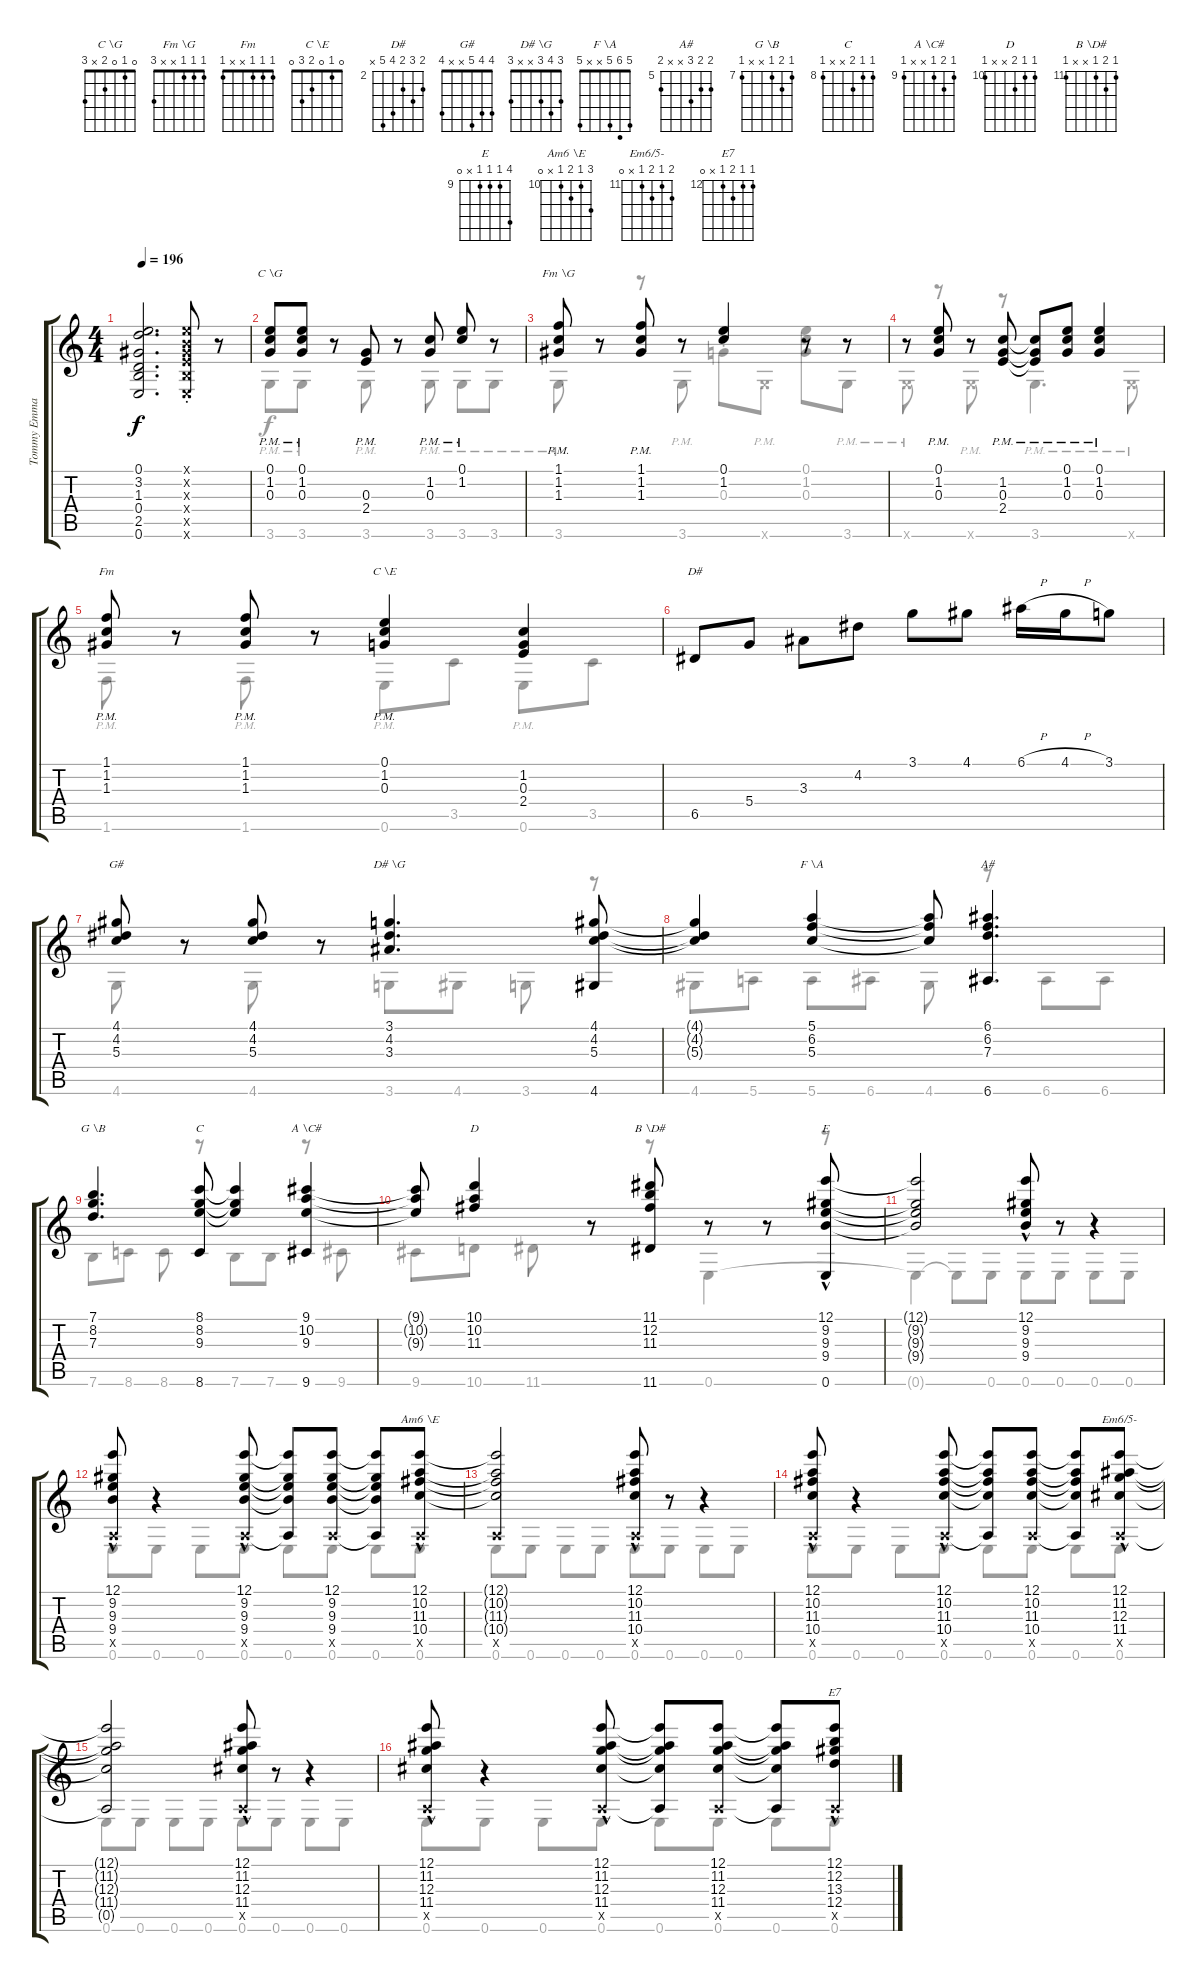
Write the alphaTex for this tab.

\track ("Tommy Emmanuel" "Tommy Emma") {instrument acousticguitarsteel}
\staff {score tabs}
\tuning (E4 B3 G3 D3 A2 E2) {hide}
\chord ("C \\G" 0 1 0 2 x 3)
\chord ("Fm \\G" 1 1 1 x x 3)
\chord ("Fm" 1 1 1 x x 1)
\chord ("C \\E" 0 1 0 2 3 0)
\chord ("D#" 3 4 3 5 6 x) {firstfret 2}
\chord ("G#" 4 4 5 x x 4)
\chord ("D# \\G" 3 4 3 x x 3)
\chord ("F \\A" 5 6 5 x x 5)
\chord ("A#" 6 6 7 x x 6) {firstfret 5}
\chord ("G \\B" 7 8 7 x x 7) {firstfret 7}
\chord ("C" 8 8 9 x x 8) {firstfret 8}
\chord ("A \\C#" 9 10 9 x x 9) {firstfret 9}
\chord ("D" 10 10 11 x x 10) {firstfret 10}
\chord ("B \\D#" 11 12 11 x x 11) {firstfret 11}
\chord ("E" 12 9 9 9 x 0) {firstfret 9}
\chord ("Am6 \\E" 12 10 11 10 x 0) {firstfret 10}
\chord ("Em6/5-" 12 11 12 11 x 0) {firstfret 11}
\chord ("E7" 12 12 13 12 x 0) {firstfret 12}
\voice
\ts (4 4)
\tempo 196
\clef g2
\ks c
(0.1 3.2 1.3 0.4 2.5 0.6).2{d dy f} (0.1{st x} 0.2{st x} 1.3{st x} 2.4{st x} 2.5{st x} 0.6{st x}).8 r.8 |
(0.1{pm} 1.2{pm} 0.3{pm}).8{ch "C \\G"} (0.1{pm} 1.2{pm} 0.3{pm}).8 r.8 (0.3{pm} 2.4{pm}).8 r.8 (1.2{pm} 0.3{pm}).8 (0.1{pm} 1.2{pm}).8 r.8 |
(1.1{pm} 1.2{pm} 1.3{pm}).8{ch "Fm \\G"} r.8 (1.1{pm} 1.2{pm} 1.3{pm}).8 r.8 (0.1 1.2).4 r.8 r.8 |
r.8 (0.1{pm} 1.2{pm} 0.3{pm}).8 r.8 (1.2{pm} 0.3{pm} 2.4{pm}).8 (1.2{pm t} 0.3{pm t} 2.4{pm t}).8 (0.1{pm} 1.2{pm} 0.3{pm}).8 (0.1{pm} 1.2{pm} 0.3{pm}).4 |
(1.1{pm} 1.2{pm} 1.3{pm}).8{ch "Fm"} r.8 (1.1{pm} 1.2{pm} 1.3{pm}).8 r.8 (0.1{pm} 1.2{pm} 0.3{pm}).4{ch "C \\E"} (1.2 0.3 2.4).4 |
6.5.8{ch "D#"} 5.4.8 3.3.8 4.2.8 3.1.8 4.1.8 6.1{h}.16 4.1{h}.16 3.1.8 |
(4.1 4.2 5.3).8{ch "G#"} r.8 (4.1 4.2 5.3).8 r.8 (3.1 4.2 3.3).4{d ch "D# \\G"} (4.1 4.2 5.3 4.6).8 |
(4.1{t} 4.2{t} 5.3{t}).4 (5.1 6.2 5.3).4{ch "F \\A"} (5.1{t} 6.2{t} 5.3{t}).8 (6.1 6.2 7.3 6.6).4{d ch "A#"} |
(7.1 8.2 7.3).4{d ch "G \\B"} (8.1 8.2 9.3 8.6).8{ch "C"} (8.1{t} 8.2{t} 9.3{t}).4 (9.1 10.2 9.3 9.6).4{ch "A \\C#"} |
(9.1{t} 10.2{t} 9.3{t}).8 (10.1 10.2 11.3).4{ch "D"} r.8 (11.1 12.2 11.3 11.6).8{ch "B \\D#"} r.8 r.8 (12.1{hac} 9.2{hac} 9.3{hac} 9.4{hac} 0.6).8{ch "E"} |
(12.1{t} 9.2{t} 9.3{t} 9.4{t}).2 (12.1{hac} 9.2{hac} 9.3{hac} 9.4{hac}).8 r.8 r.4 |
(12.1{hac} 9.2{hac} 9.3{hac} 9.4{hac} 0.5{hac x}).8 r.4 (12.1{hac} 9.2{hac} 9.3{hac} 9.4{hac} 0.5{hac x}).8 (12.1{t} 9.2{t} 9.3{t} 9.4{t} 0.5{t}).8 (12.1 9.2 9.3 9.4 0.5{x}).8 (12.1{t} 9.2{t} 9.3{t} 9.4{t} 0.5{t}).8 (12.1{hac} 10.2{hac} 11.3{hac} 10.4{hac} 0.5{hac x}).8{ch "Am6 \\E"} |
(12.1{t} 10.2{t} 11.3{t} 10.4{t} 0.5{x}).2 (12.1{hac} 10.2{hac} 11.3{hac} 10.4{hac} 0.5{hac x}).8 r.8 r.4 |
(12.1{hac} 10.2{hac} 11.3{hac} 10.4{hac} 0.5{hac x}).8 r.4 (12.1{hac} 10.2{hac} 11.3{hac} 10.4{hac} 0.5{hac x}).8 (12.1{t} 10.2{t} 11.3{t} 10.4{t} 0.5{t}).8 (12.1 10.2 11.3 10.4 0.5{x}).8 (12.1{t} 10.2{t} 11.3{t} 10.4{t} 0.5{t}).8 (12.1{hac} 11.2{hac} 12.3{hac} 11.4{hac} 0.5{hac x}).8{ch "Em6/5-"} |
(12.1{t} 11.2{t} 12.3{t} 11.4{t} 0.5{t}).2 (12.1{hac} 11.2{hac} 12.3{hac} 11.4{hac} 0.5{hac x}).8 r.8 r.4 |
(12.1{hac} 11.2{hac} 12.3{hac} 11.4{hac} 0.5{hac x}).8 r.4 (12.1{hac} 11.2{hac} 12.3{hac} 11.4{hac} 0.5{hac x}).8 (12.1{t} 11.2{t} 12.3{t} 11.4{t} 0.5{t}).8 (12.1 11.2 12.3 11.4 0.5{x}).8 (12.1{t} 11.2{t} 12.3{t} 11.4{t} 0.5{t}).8 (12.1{hac} 12.2{hac} 13.3{hac} 12.4{hac} 0.5{hac x}).8{ch "E7"}
\voice
\clef g2
\ottava regular
\simile none
\ks c
|
3.6{pm}.8 3.6{pm}.8 r.8 3.6{pm}.8 r.8 3.6{pm}.8 3.6{pm}.8 3.6{pm}.8 |
3.6{pm}.8 r.8 r.8 3.6{pm}.8 0.3{st}.8 3.6{pm x}.8 (0.1 1.2 0.3).8 3.6{pm}.8 |
3.6{pm x}.8 r.8 3.6{pm x}.8 r.8 3.6{pm}.4{d} 3.6{pm x}.8 |
1.6{pm}.8 r.8 1.6{pm}.8 r.8 0.6{pm}.8 3.5.8 0.6{pm}.8 3.5.8 |
|
4.6.8 r.8 4.6.8 r.8 3.6.8 4.6.8 3.6.8 r.8 |
4.6.8 5.6.8 5.6.8 6.6.8 4.6.8 r.8 6.6.8 6.6.8 |
7.6.8 8.6.8 8.6.8 r.8 7.6.8 7.6.8 r.8 9.6.8 |
9.6.8 10.6.8 11.6.8 r.8 r.8 0.6.4 r.8 |
0.6{t}.4 0.6{t}.8 0.6.8 0.6.8 0.6.8 0.6.8 0.6.8 |
0.6.8 0.6.8 0.6.8 0.6.8 0.6.8 0.6.8 0.6.8 0.6.8 |
0.6.8 0.6.8 0.6.8 0.6.8 0.6.8 0.6.8 0.6.8 0.6.8 |
0.6.8 0.6.8 0.6.8 0.6.8 0.6.8 0.6.8 0.6.8 0.6.8 |
0.6.8 0.6.8 0.6.8 0.6.8 0.6.8 0.6.8 0.6.8 0.6.8 |
0.6.8 0.6.8 0.6.8 0.6.8 0.6.8 0.6.8 0.6.8 0.6.8
